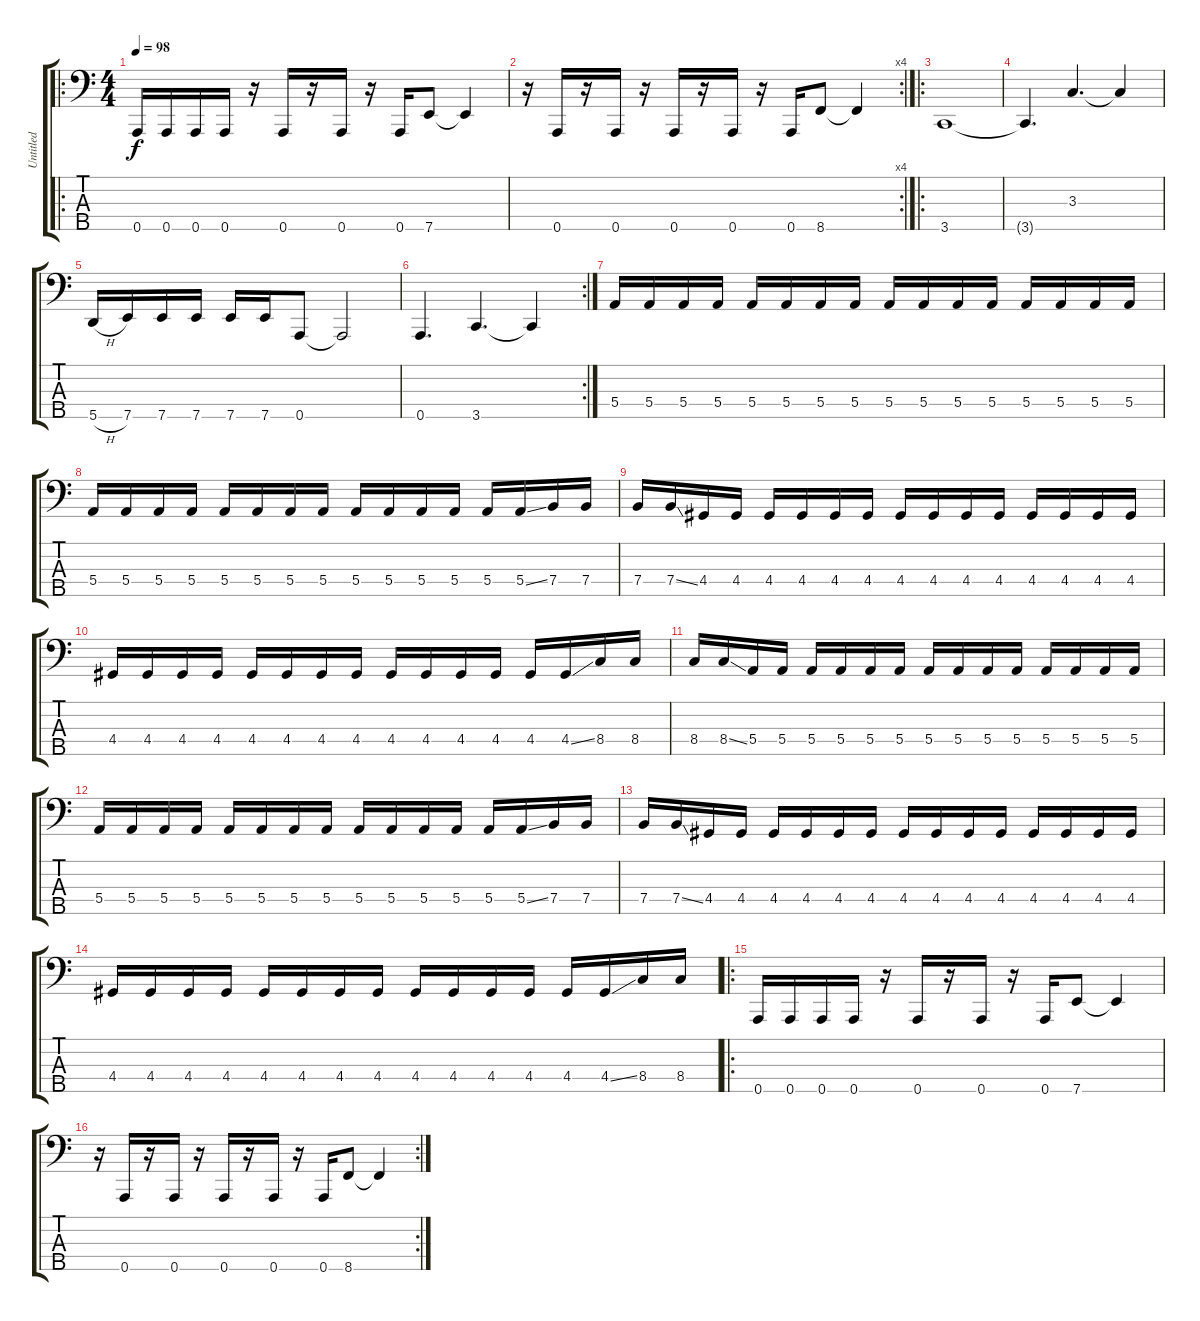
\track ("Untitled" "Untitled") {instrument electricbassfinger}
\staff {score tabs}
\tuning (G2 D2 A1 E1 A0) {hide}
\ro
\ts (4 4)
\tempo 98
\clef f4
\ks c
0.5.16{dy f instrument electricbassfinger} 0.5.16 0.5.16 0.5.16 r.16 0.5.16 r.16 0.5.16 r.16 0.5.16 7.5.8 7.5{t}.4 |
\rc 4
r.16 0.5.16 r.16 0.5.16 r.16 0.5.16 r.16 0.5.16 r.16 0.5.16 8.5.8 8.5{t}.4 |
\ro
3.5.1 |
3.5{t}.4{d} 3.3.4{d} 3.3{t}.4 |
5.5{h}.16 7.5.16 7.5.16 7.5.16 7.5.16 7.5.16 0.5.8 0.5{t}.2 |
\rc 2
0.5.4{d} 3.5.4{d} 3.5{t}.4 |
5.4.16 5.4.16 5.4.16 5.4.16 5.4.16 5.4.16 5.4.16 5.4.16 5.4.16 5.4.16 5.4.16 5.4.16 5.4.16 5.4.16 5.4.16 5.4.16 |
5.4.16 5.4.16 5.4.16 5.4.16 5.4.16 5.4.16 5.4.16 5.4.16 5.4.16 5.4.16 5.4.16 5.4.16 5.4.16 5.4{ss}.16 7.4.16 7.4.16 |
7.4.16 7.4{ss}.16 4.4.16 4.4.16 4.4.16 4.4.16 4.4.16 4.4.16 4.4.16 4.4.16 4.4.16 4.4.16 4.4.16 4.4.16 4.4.16 4.4.16 |
4.4.16 4.4.16 4.4.16 4.4.16 4.4.16 4.4.16 4.4.16 4.4.16 4.4.16 4.4.16 4.4.16 4.4.16 4.4.16 4.4{ss}.16 8.4.16 8.4.16 |
8.4.16 8.4{ss}.16 5.4.16 5.4.16 5.4.16 5.4.16 5.4.16 5.4.16 5.4.16 5.4.16 5.4.16 5.4.16 5.4.16 5.4.16 5.4.16 5.4.16 |
5.4.16 5.4.16 5.4.16 5.4.16 5.4.16 5.4.16 5.4.16 5.4.16 5.4.16 5.4.16 5.4.16 5.4.16 5.4.16 5.4{ss}.16 7.4.16 7.4.16 |
7.4.16 7.4{ss}.16 4.4.16 4.4.16 4.4.16 4.4.16 4.4.16 4.4.16 4.4.16 4.4.16 4.4.16 4.4.16 4.4.16 4.4.16 4.4.16 4.4.16 |
4.4.16 4.4.16 4.4.16 4.4.16 4.4.16 4.4.16 4.4.16 4.4.16 4.4.16 4.4.16 4.4.16 4.4.16 4.4.16 4.4{ss}.16 8.4.16 8.4.16 |
\ro
0.5.16 0.5.16 0.5.16 0.5.16 r.16 0.5.16 r.16 0.5.16 r.16 0.5.16 7.5.8 7.5{t}.4 |
\rc 2
r.16 0.5.16 r.16 0.5.16 r.16 0.5.16 r.16 0.5.16 r.16 0.5.16 8.5.8 8.5{t}.4
